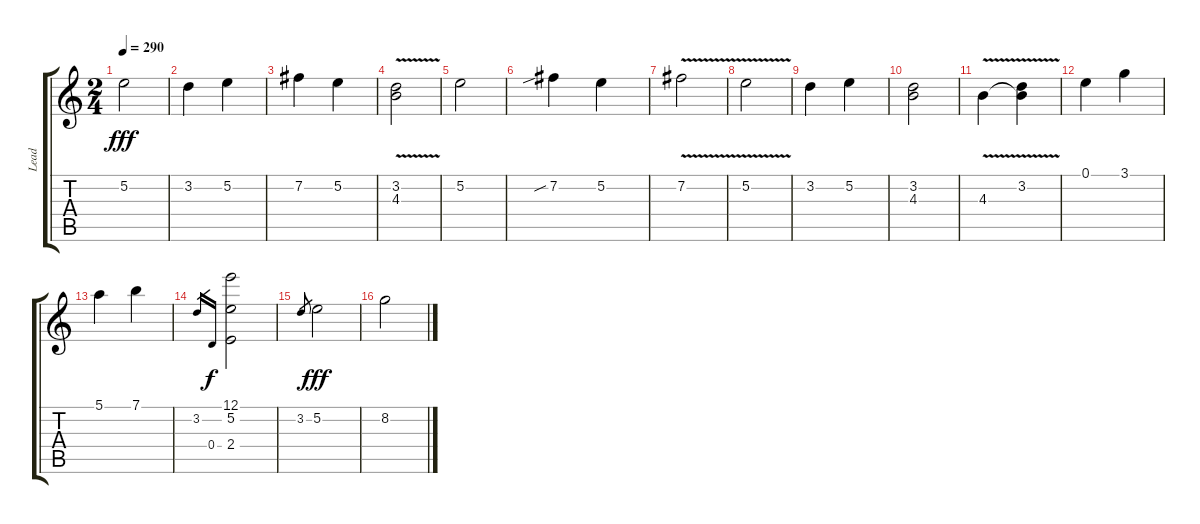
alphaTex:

\track ("Lead" "Lead") {instrument electricguitarclean}
\staff {score tabs}
\tuning (E4 B3 G3 D3 A2 E2) {hide}
\ts (2 4)
\tempo 290
\clef g2
\ks c
5.2.2{dy fff} |
3.2.4 5.2.4 |
7.2.4 5.2.4 |
(3.2{v} 4.3{v}).2 |
5.2.2 |
7.2{sib}.4 5.2.4 |
7.2{v}.2 |
5.2{v}.2 |
3.2.4 5.2.4 |
(3.2 4.3).2 |
4.3{v}.4 (3.2 4.3{t}).4{instrument acousticguitarsteel} |
0.1.4 3.1.4 |
5.1.4 7.1.4 |
3.2.16{gr} 0.4.16{gr dy f} (12.1 5.2 2.4).2 |
3.2.8{gr} 5.2.2{dy fff} |
8.2.2{instrument shamisen}
